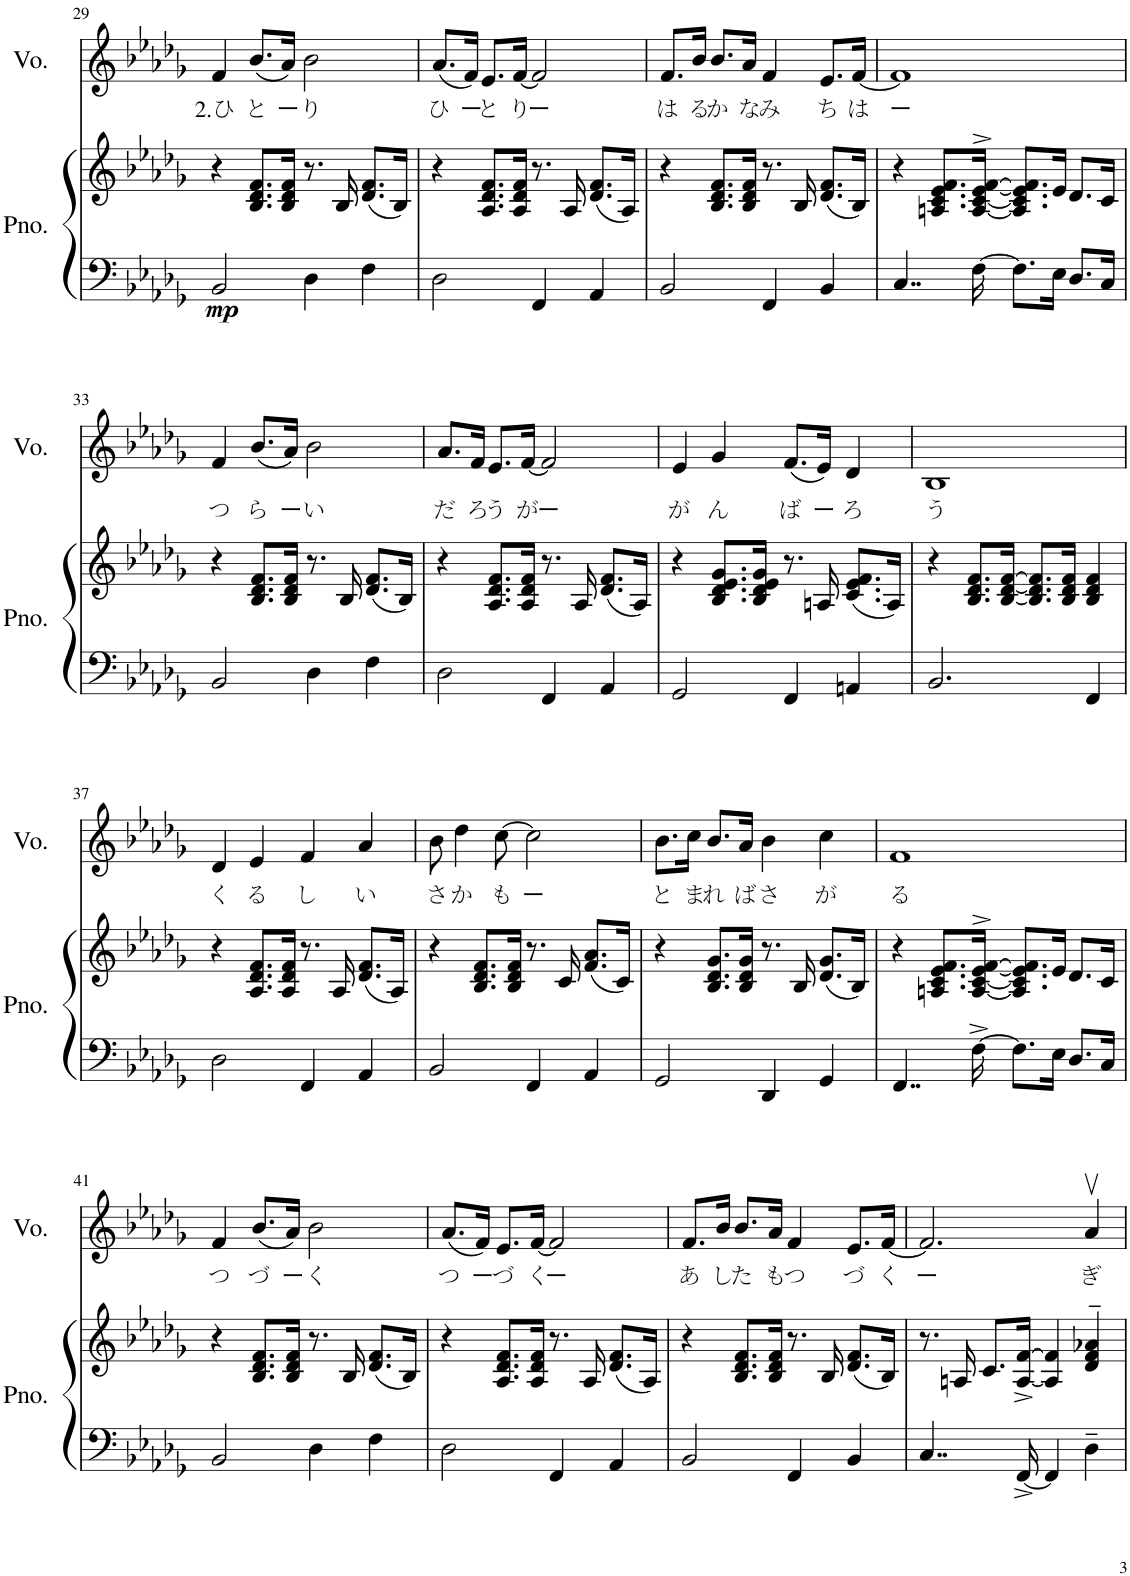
**kern	**kern	**dynam	**kern	**text
*part2	*part2	*part2	*part1	*part1
*staff3	*staff2	*staff2/3	*staff1	*staff1
*I"ピアノ	*	*	*I"ボーカル	*
!!LO:PB:g=z
*clefF4	*clefG2	*	*clefG2	*
*k[b-e-a-d-g-]	*k[b-e-a-d-g-]	*	*k[b-e-a-d-g-]	*
*M4/4	*M4/4	*	*M4/4	*
*met(c)	*met(c)	*	*met(c)	*
=29	=29	=29	=29	=29
!	!	!LO:DY:b=2	!	!LO:LY:b
2BB-/	4r	mp	4f/	2.ひ
!	!	!	!	!LO:LY:b
.	8.B-/ 8.d-/ 8.f/L	.	(8.b-/L	と
!	!	!	!	!LO:LY:b
.	16B-/ 16d-/ 16f/Jk	.	16a-/Jk)	ー
!	!	!	!	!LO:LY:b
4D-\	8.r	.	2b-\	り
.	16B-/	.	.	.
4F\	(8.d-/ 8.f/L	.	.	.
.	16B-/Jk)	.	.	.
=30	=30	=30	=30	=30
!	!	!	!	!LO:LY:b
2D-\	4r	.	(8.a-/L	ひ
!	!	!	!	!LO:LY:b
.	.	.	16f/Jk)	ー
!	!	!	!	!LO:LY:b
.	8.A-/ 8.d-/ 8.f/L	.	8.e-/L	と
!	!	!	!	!LO:LY:b
.	16A-/ 16d-/ 16f/Jk	.	[16f/Jk	り
!	!	!	!	!LO:LY:b
4FF/	8.r	.	2f/]	ー
.	16A-/	.	.	.
4AA-/	(8.d-/ 8.f/L	.	.	.
.	16A-/Jk)	.	.	.
=31	=31	=31	=31	=31
!	!	!	!	!LO:LY:b
2BB-/	4r	.	8.f/L	は
!	!	!	!	!LO:LY:b
.	.	.	16b-/Jk	る
!	!	!	!	!LO:LY:b
.	8.B-/ 8.d-/ 8.f/L	.	8.b-/L	か
!	!	!	!	!LO:LY:b
.	16B-/ 16d-/ 16f/Jk	.	16a-/Jk	な
!	!	!	!	!LO:LY:b
4FF/	8.r	.	4f/	み
.	16B-/	.	.	.
!	!	!	!	!LO:LY:b
4BB-/	(8.d-/ 8.f/L	.	8.e-/L	ち
!	!	!	!	!LO:LY:b
.	16B-/Jk)	.	[16f/Jk	は
=32	=32	=32	=32	=32
!	!	!	!	!LO:LY:b
4..C/	4r	.	1f]	ー
.	8.An/ 8.c/ 8.e-/ 8.f/L	.	.	.
[16F\	[16A/^> [16c/^> [16e-/^> [16f/^>Jk	.	.	.
8.F\L]	8.A/] 8.c/] 8.e-/] 8.f/]L	.	.	.
16E-\Jk	16e-/Jk	.	.	.
8.D-/L	8.d-/L	.	.	.
16C/Jk	16c/Jk	.	.	.
!!LO:LB:g=z
=33	=33	=33	=33	=33
!	!	!	!	!LO:LY:b
2BB-/	4r	.	4f/	つ
!	!	!	!	!LO:LY:b
.	8.B-/ 8.d-/ 8.f/L	.	(8.b-/L	ら
!	!	!	!	!LO:LY:b
.	16B-/ 16d-/ 16f/Jk	.	16a-/Jk)	ー
!	!	!	!	!LO:LY:b
4D-\	8.r	.	2b-\	い
.	16B-/	.	.	.
4F\	(8.d-/ 8.f/L	.	.	.
.	16B-/Jk)	.	.	.
=34	=34	=34	=34	=34
!	!	!	!	!LO:LY:b
2D-\	4r	.	8.a-/L	だ
!	!	!	!	!LO:LY:b
.	.	.	16f/Jk	ろ
!	!	!	!	!LO:LY:b
.	8.A-/ 8.d-/ 8.f/L	.	8.e-/L	う
!	!	!	!	!LO:LY:b
.	16A-/ 16d-/ 16f/Jk	.	[16f/Jk	が
!	!	!	!	!LO:LY:b
4FF/	8.r	.	2f/]	ー
.	16A-/	.	.	.
4AA-/	(8.d-/ 8.f/L	.	.	.
.	16A-/Jk)	.	.	.
=35	=35	=35	=35	=35
!	!	!	!	!LO:LY:b
2GG-/	4r	.	4e-/	が
!	!	!	!	!LO:LY:b
.	8.B-/ 8.d-/ 8.e-/ 8.g-/L	.	4g-/	ん
.	16B-/ 16d-/ 16e-/ 16g-/Jk	.	.	.
!	!	!	!	!LO:LY:b
4FF/	8.r	.	(8.f/L	ば
!	!	!	!	!LO:LY:b
.	16An/	.	16e-/Jk)	ー
!	!	!	!	!LO:LY:b
4AAn/	(8.c/ 8.e-/ 8.f/L	.	4d-/	ろ
.	16A/Jk)	.	.	.
=36	=36	=36	=36	=36
!	!	!	!	!LO:LY:b
2.BB-/	4r	.	1B-	う
.	8.B-/ 8.d-/ 8.f/L	.	.	.
.	[16B-/ [16d-/ [16f/Jk	.	.	.
.	8.B-/] 8.d-/] 8.f/]L	.	.	.
.	16B-/ 16d-/ 16f/Jk	.	.	.
4FF/	4B-/ 4d-/ 4f/	.	.	.
!!LO:LB:g=z
=37	=37	=37	=37	=37
!	!	!	!	!LO:LY:b
2D-\	4r	.	4d-/	く
!	!	!	!	!LO:LY:b
.	8.A-/ 8.d-/ 8.f/L	.	4e-/	る
.	16A-/ 16d-/ 16f/Jk	.	.	.
!	!	!	!	!LO:LY:b
4FF/	8.r	.	4f/	し
.	16A-/	.	.	.
!	!	!	!	!LO:LY:b
4AA-/	(8.d-/ 8.f/L	.	4a-/	い
.	16A-/Jk)	.	.	.
=38	=38	=38	=38	=38
!	!	!	!	!LO:LY:b
2BB-/	4r	.	8b-\	さ
!	!	!	!	!LO:LY:b
.	.	.	4dd-\	か
.	8.B-/ 8.d-/ 8.f/L	.	.	.
!	!	!	!	!LO:LY:b
.	.	.	[8cc\	も
.	16B-/ 16d-/ 16f/Jk	.	.	.
!	!	!	!	!LO:LY:b
4FF/	8.r	.	2cc\]	ー
.	16c/	.	.	.
4AA-/	(8.f/ 8.a-/L	.	.	.
.	16c/Jk)	.	.	.
=39	=39	=39	=39	=39
!	!	!	!	!LO:LY:b
2GG-/	4r	.	8.b-\L	と
!	!	!	!	!LO:LY:b
.	.	.	16cc\Jk	ま
!	!	!	!	!LO:LY:b
.	8.B-/ 8.d-/ 8.g-/L	.	8.b-/L	れ
!	!	!	!	!LO:LY:b
.	16B-/ 16d-/ 16g-/Jk	.	16a-/Jk	ば
!	!	!	!	!LO:LY:b
4DD-/	8.r	.	4b-\	さ
.	16B-/	.	.	.
!	!	!	!	!LO:LY:b
4GG-/	(8.d-/ 8.g-/L	.	4cc\	が
.	16B-/Jk)	.	.	.
=40	=40	=40	=40	=40
!	!	!	!	!LO:LY:b
4..FF/	4r	.	1f	る
.	8.An/ 8.c/ 8.e-/ 8.f/L	.	.	.
[16F^\	[16A/^> [16c/^> [16e-/^> [16f/^>Jk	.	.	.
8.F\L]	8.A/] 8.c/] 8.e-/] 8.f/]L	.	.	.
16E-\Jk	16e-/Jk	.	.	.
8.D-/L	8.d-/L	.	.	.
16C/Jk	16c/Jk	.	.	.
!!LO:LB:g=z
=41	=41	=41	=41	=41
!	!	!	!	!LO:LY:b
2BB-/	4r	.	4f/	つ
!	!	!	!	!LO:LY:b
.	8.B-/ 8.d-/ 8.f/L	.	(8.b-/L	づ
!	!	!	!	!LO:LY:b
.	16B-/ 16d-/ 16f/Jk	.	16a-/Jk)	ー
!	!	!	!	!LO:LY:b
4D-\	8.r	.	2b-\	く
.	16B-/	.	.	.
4F\	(8.d-/ 8.f/L	.	.	.
.	16B-/Jk)	.	.	.
=42	=42	=42	=42	=42
!	!	!	!	!LO:LY:b
2D-\	4r	.	(8.a-/L	つ
!	!	!	!	!LO:LY:b
.	.	.	16f/Jk)	ー
!	!	!	!	!LO:LY:b
.	8.A-/ 8.d-/ 8.f/L	.	8.e-/L	づ
!	!	!	!	!LO:LY:b
.	16A-/ 16d-/ 16f/Jk	.	[16f/Jk	く
!	!	!	!	!LO:LY:b
4FF/	8.r	.	2f/]	ー
.	16A-/	.	.	.
4AA-/	(8.d-/ 8.f/L	.	.	.
.	16A-/Jk)	.	.	.
=43	=43	=43	=43	=43
!	!	!	!	!LO:LY:b
2BB-/	4r	.	8.f/L	あ
!	!	!	!	!LO:LY:b
.	.	.	16b-/Jk	し
!	!	!	!	!LO:LY:b
.	8.B-/ 8.d-/ 8.f/L	.	8.b-/L	た
!	!	!	!	!LO:LY:b
.	16B-/ 16d-/ 16f/Jk	.	16a-/Jk	も
!	!	!	!	!LO:LY:b
4FF/	8.r	.	4f/	つ
.	16B-/	.	.	.
!	!	!	!	!LO:LY:b
4BB-/	(8.d-/ 8.f/L	.	8.e-/L	づ
!	!	!	!	!LO:LY:b
.	16B-/Jk)	.	[16f/Jk	く
=44	=44	=44	=44	=44
!	!	!	!	!LO:LY:b
4..C/	8.r	.	2.f/]	ー
.	16An/	.	.	.
.	8.c/L	.	.	.
[16FF^/	[16A/^ [16f/^Jk	.	.	.
4FF/]	4A/] 4f/]	.	.	.
!	!	!	!	!LO:LY:b
4D-~\	4d-/~> 4f/~> 4a-X/~>	.	4a-v/	ぎ
=	=	=	=	=
*-	*-	*-	*-	*-
